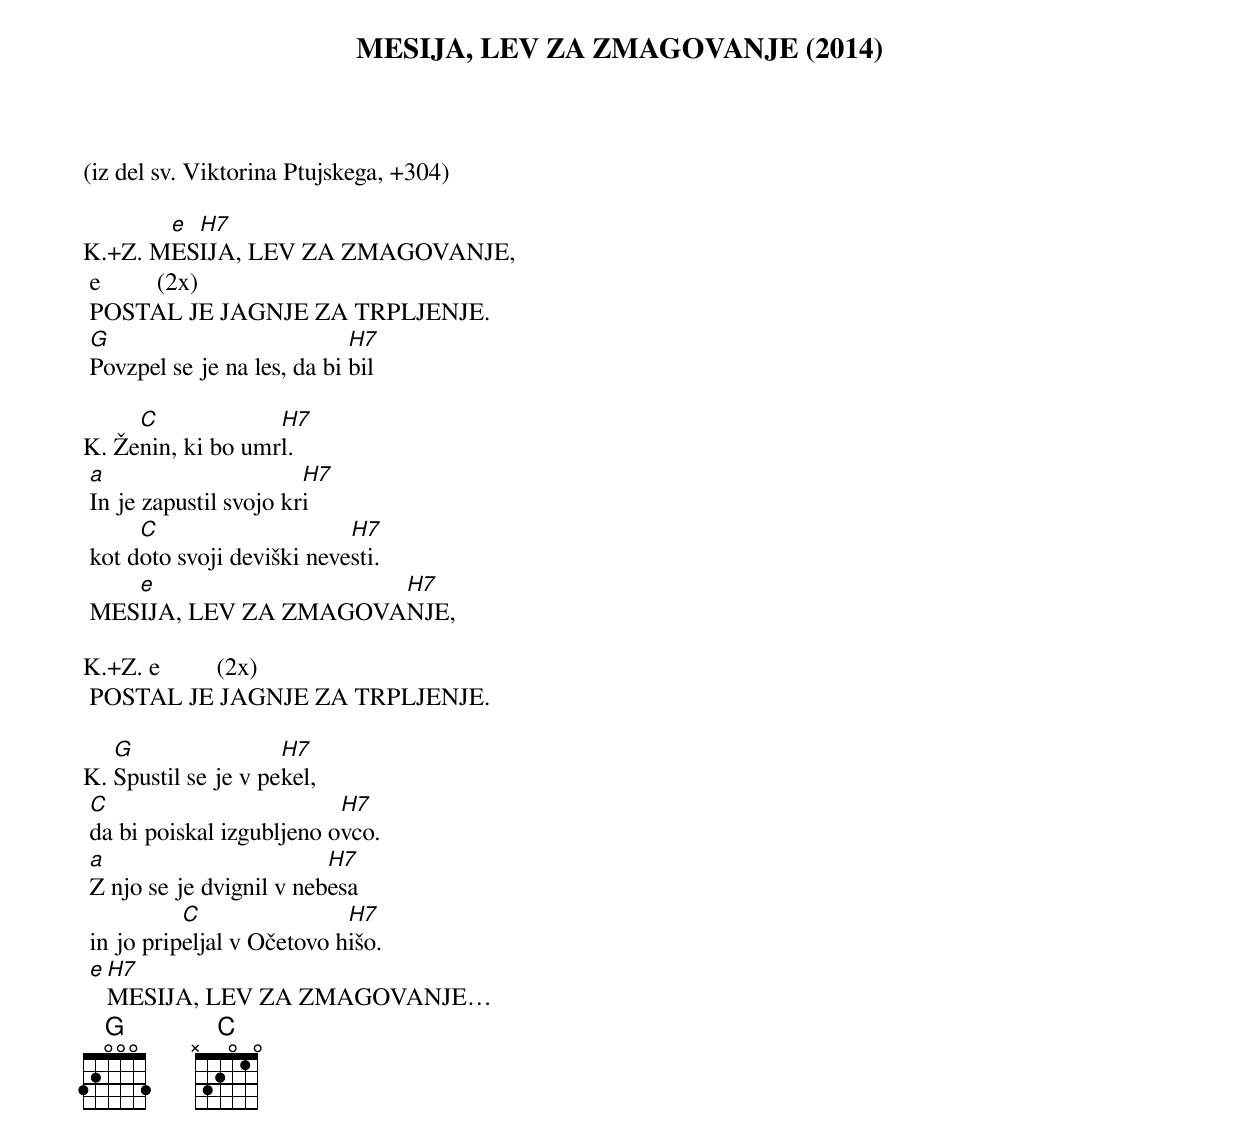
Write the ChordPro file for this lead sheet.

{title: MESIJA, LEV ZA ZMAGOVANJE (2014)}

(iz del sv. Viktorina Ptujskega, +304)

K.+Z.	M[e]ES[H7]IJA, LEV ZA ZMAGOVANJE,
	e         (2x)
	POSTAL JE JAGNJE ZA TRPLJENJE.
	[G]Povzpel se je na les, da bi [H7]bil

K.	Že[C]nin, ki bo umr[H7]l.
	[a]In je zapustil svojo kr[H7]i
	kot d[C]oto svoji deviški neve[H7]sti.
	MES[e]IJA, LEV ZA ZMAGOVA[H7]NJE,

K.+Z.	e         (2x)
	POSTAL JE JAGNJE ZA TRPLJENJE.

K.	[G]Spustil se je v pe[H7]kel,
	[C]da bi poiskal izgubljeno o[H7]vco.
	[a]Z njo se je dvignil v neb[H7]esa
	in jo prip[C]eljal v Očetovo h[H7]išo.
	[e][H7]MESIJA, LEV ZA ZMAGOVANJE…
